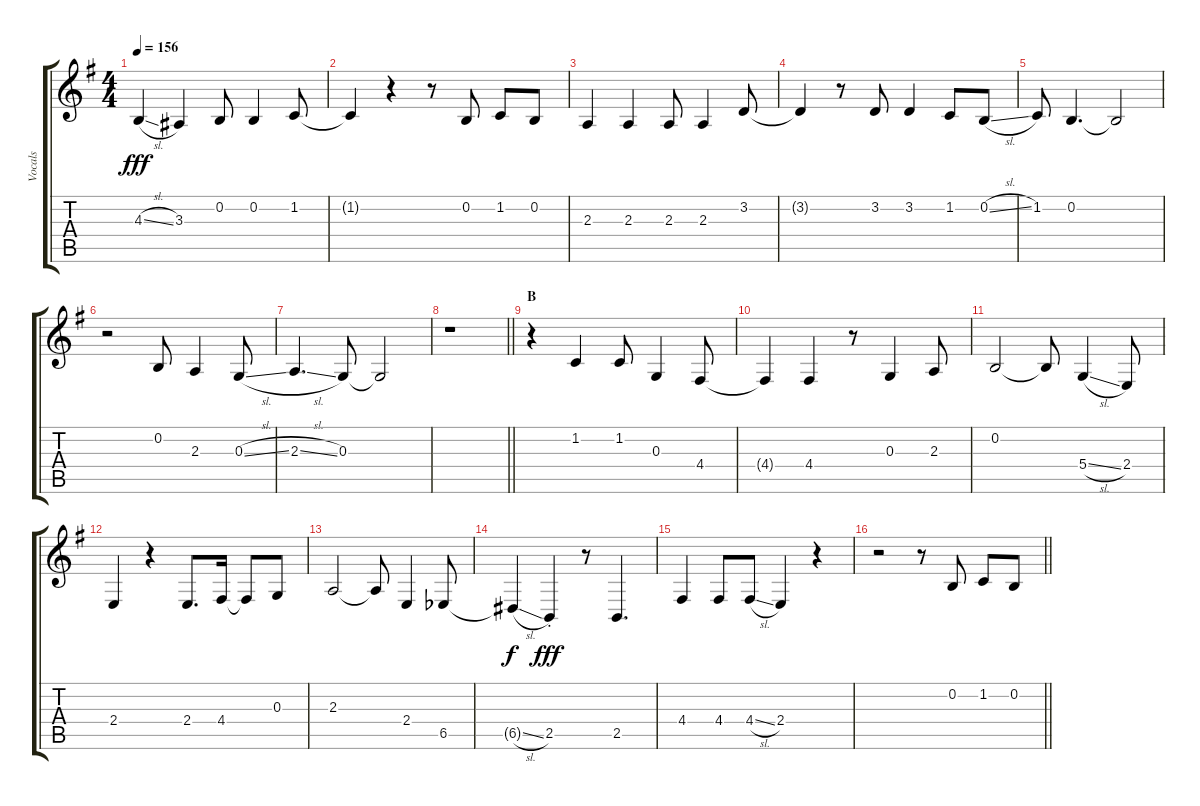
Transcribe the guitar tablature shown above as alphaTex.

\track ("Vocals" "Vocals") {instrument voiceoohs}
\staff {score tabs}
\tuning (E4 B3 G3 D3 A2 E2) {hide}
\ts (4 4)
\tempo 156
\clef g2
\ks g
4.3{sl}.4{dy fff} 3.3.4 0.2.8 0.2.4 1.2.8 |
1.2{t}.4 r.4 r.8 0.2.8 1.2.8 0.2.8 |
2.3.4 2.3.4 2.3.8 2.3.4 3.2.8 |
3.2{t}.4 r.8 3.2.8 3.2.4 1.2.8 0.2{sl}.8 |
1.2.8 0.2.4{d} 0.2{t}.2 |
r.2 0.2.8 2.3.4 0.3{sl}.8 |
2.3{sl}.4{d} 0.3.8 0.3{t}.2 |
\barLineRight lightlight
r.1 |
\section ("" "B")
r.4 1.2.4 1.2.8 0.3.4 4.4.8 |
4.4{t}.4 4.4.4 r.8 0.3.4 2.3.8 |
0.2.2 0.2{t}.8 5.4{sl}.4 2.4.8 |
2.4.4 r.4 2.4.8{d} 4.4.16 4.4{t}.8 0.3.8 |
2.3.2 2.3{t}.8 2.4.4 6.5{acc b}.8 |
6.5{sl t}.4{dy f} 2.5{st}.4{dy fff} r.8 2.5.4{d} |
4.4.4 4.4.8 4.4{sl}.8 2.4.4 r.4 |
\barLineRight lightlight
r.2 r.8 0.2.8 1.2.8 0.2.8
